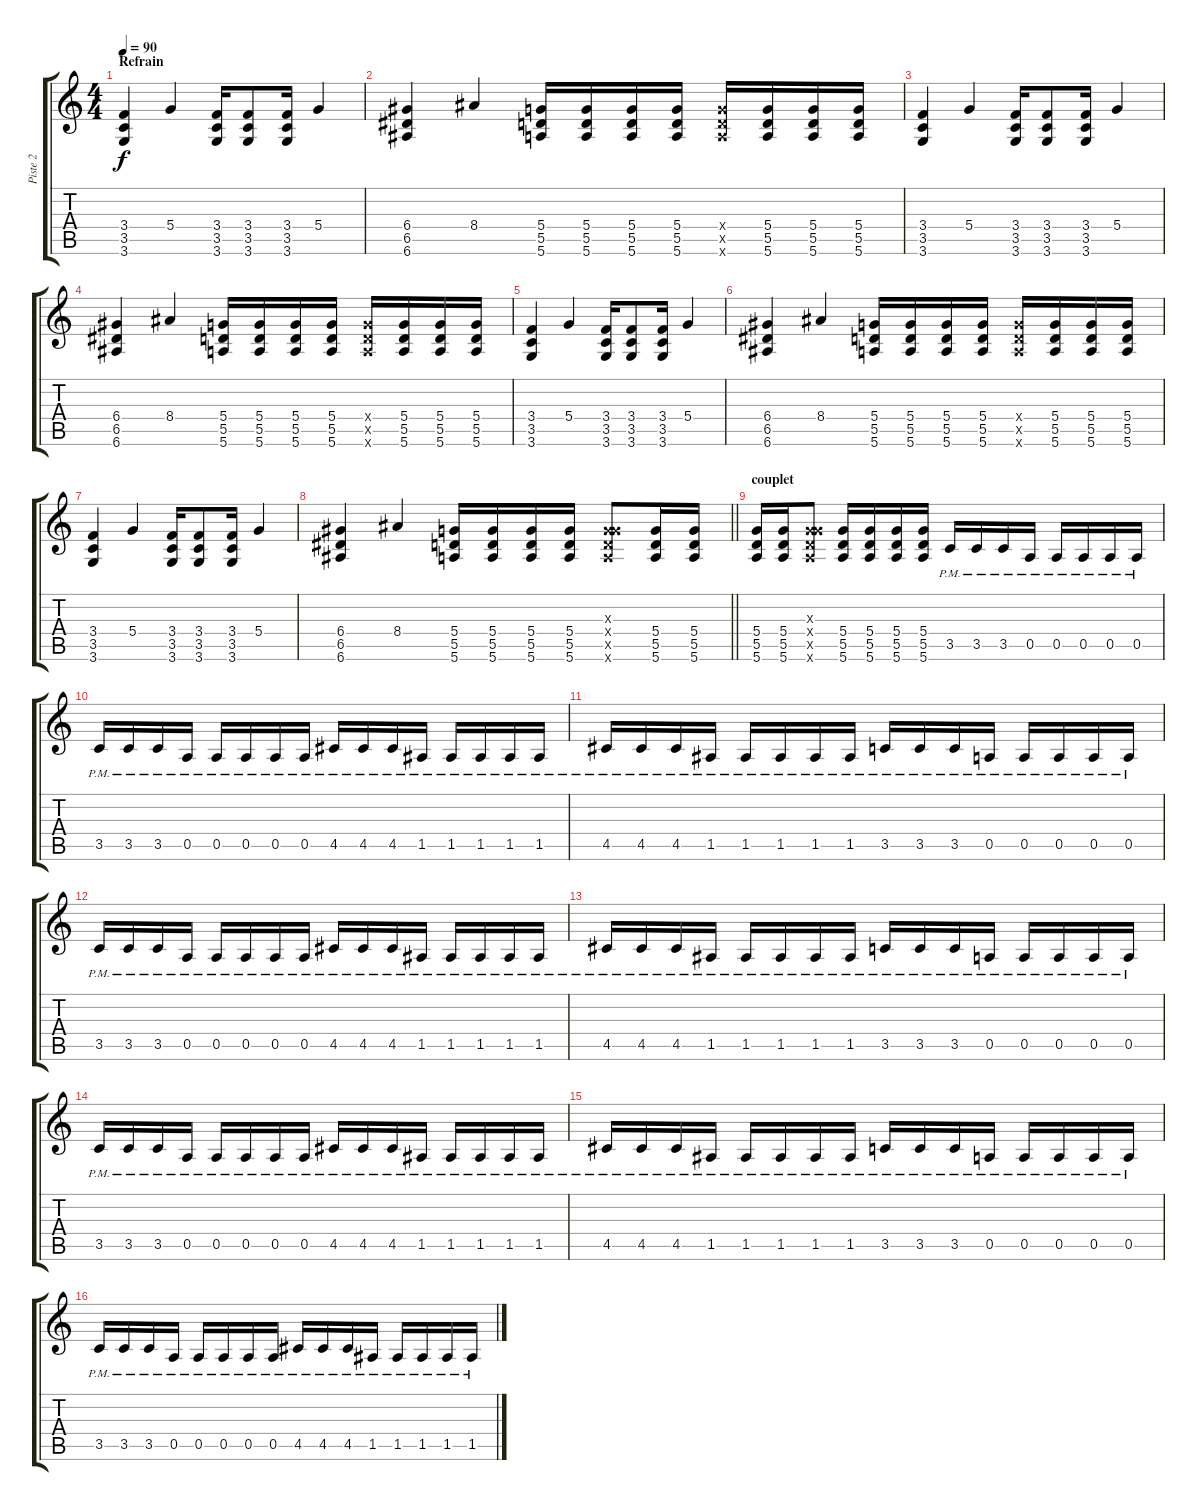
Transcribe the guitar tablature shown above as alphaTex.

\track ("Piste 2" "Piste 2") {instrument overdrivenguitar}
\staff {score tabs}
\tuning (E4 B3 G3 D3 A2 E2) {hide}
\ts (4 4)
\section ("" "Refrain")
\tempo 90
\clef g2
\ks c
(3.4 3.5 3.6).4{dy f instrument distortionguitar} 5.4.4 (3.4 3.5 3.6).16 (3.4 3.5 3.6).8 (3.4 3.5 3.6).16 5.4.4 |
(6.4 6.5 6.6).4 8.4.4 (5.4 5.5 5.6).16 (5.4 5.5 5.6).16 (5.4 5.5 5.6).16 (5.4 5.5 5.6).16 (5.4{x} 5.5{x} 5.6{x}).16 (5.4 5.5 5.6).16 (5.4 5.5 5.6).16 (5.4 5.5 5.6).16 |
(3.4 3.5 3.6).4{instrument distortionguitar} 5.4.4 (3.4 3.5 3.6).16 (3.4 3.5 3.6).8 (3.4 3.5 3.6).16 5.4.4 |
(6.4 6.5 6.6).4 8.4.4 (5.4 5.5 5.6).16 (5.4 5.5 5.6).16 (5.4 5.5 5.6).16 (5.4 5.5 5.6).16 (5.4{x} 5.5{x} 5.6{x}).16 (5.4 5.5 5.6).16 (5.4 5.5 5.6).16 (5.4 5.5 5.6).16 |
(3.4 3.5 3.6).4{instrument distortionguitar} 5.4.4 (3.4 3.5 3.6).16 (3.4 3.5 3.6).8 (3.4 3.5 3.6).16 5.4.4 |
(6.4 6.5 6.6).4 8.4.4 (5.4 5.5 5.6).16 (5.4 5.5 5.6).16 (5.4 5.5 5.6).16 (5.4 5.5 5.6).16 (5.4{x} 5.5{x} 5.6{x}).16 (5.4 5.5 5.6).16 (5.4 5.5 5.6).16 (5.4 5.5 5.6).16 |
(3.4 3.5 3.6).4{instrument distortionguitar} 5.4.4 (3.4 3.5 3.6).16 (3.4 3.5 3.6).8 (3.4 3.5 3.6).16 5.4.4 |
\barLineRight lightlight
(6.4 6.5 6.6).4 8.4.4 (5.4 5.5 5.6).16 (5.4 5.5 5.6).16 (5.4 5.5 5.6).16 (5.4 5.5 5.6).16 (0.3{x} 5.4{x} 5.5{x} 5.6{x}).8 (5.4 5.5 5.6).16 (5.4 5.5 5.6).16 |
\section ("" "couplet")
(5.4 5.5 5.6).16 (5.4 5.5 5.6).16 (0.3{x} 5.4{x} 5.5{x} 5.6{x}).8 (5.4 5.5 5.6).16 (5.4 5.5 5.6).16 (5.4 5.5 5.6).16 (5.4 5.5 5.6).16 3.5{pm}.16 3.5{pm}.16 3.5{pm}.16 0.5{pm}.16 0.5{pm}.16 0.5{pm}.16 0.5{pm}.16 0.5{pm}.16 |
3.5{pm}.16 3.5{pm}.16 3.5{pm}.16 0.5{pm}.16 0.5{pm}.16 0.5{pm}.16 0.5{pm}.16 0.5{pm}.16 4.5{pm}.16 4.5{pm}.16 4.5{pm}.16 1.5{pm}.16 1.5{pm}.16 1.5{pm}.16 1.5{pm}.16 1.5{pm}.16 |
4.5{pm}.16 4.5{pm}.16 4.5{pm}.16 1.5{pm}.16 1.5{pm}.16 1.5{pm}.16 1.5{pm}.16 1.5{pm}.16 3.5{pm}.16 3.5{pm}.16 3.5{pm}.16 0.5{pm}.16 0.5{pm}.16 0.5{pm}.16 0.5{pm}.16 0.5{pm}.16 |
3.5{pm}.16 3.5{pm}.16 3.5{pm}.16 0.5{pm}.16 0.5{pm}.16 0.5{pm}.16 0.5{pm}.16 0.5{pm}.16 4.5{pm}.16 4.5{pm}.16 4.5{pm}.16 1.5{pm}.16 1.5{pm}.16 1.5{pm}.16 1.5{pm}.16 1.5{pm}.16 |
4.5{pm}.16 4.5{pm}.16 4.5{pm}.16 1.5{pm}.16 1.5{pm}.16 1.5{pm}.16 1.5{pm}.16 1.5{pm}.16 3.5{pm}.16 3.5{pm}.16 3.5{pm}.16 0.5{pm}.16 0.5{pm}.16 0.5{pm}.16 0.5{pm}.16 0.5{pm}.16 |
3.5{pm}.16 3.5{pm}.16 3.5{pm}.16 0.5{pm}.16 0.5{pm}.16 0.5{pm}.16 0.5{pm}.16 0.5{pm}.16 4.5{pm}.16 4.5{pm}.16 4.5{pm}.16 1.5{pm}.16 1.5{pm}.16 1.5{pm}.16 1.5{pm}.16 1.5{pm}.16 |
4.5{pm}.16 4.5{pm}.16 4.5{pm}.16 1.5{pm}.16 1.5{pm}.16 1.5{pm}.16 1.5{pm}.16 1.5{pm}.16 3.5{pm}.16 3.5{pm}.16 3.5{pm}.16 0.5{pm}.16 0.5{pm}.16 0.5{pm}.16 0.5{pm}.16 0.5{pm}.16 |
3.5{pm}.16 3.5{pm}.16 3.5{pm}.16 0.5{pm}.16 0.5{pm}.16 0.5{pm}.16 0.5{pm}.16 0.5{pm}.16 4.5{pm}.16 4.5{pm}.16 4.5{pm}.16 1.5{pm}.16 1.5{pm}.16 1.5{pm}.16 1.5{pm}.16 1.5{pm}.16
